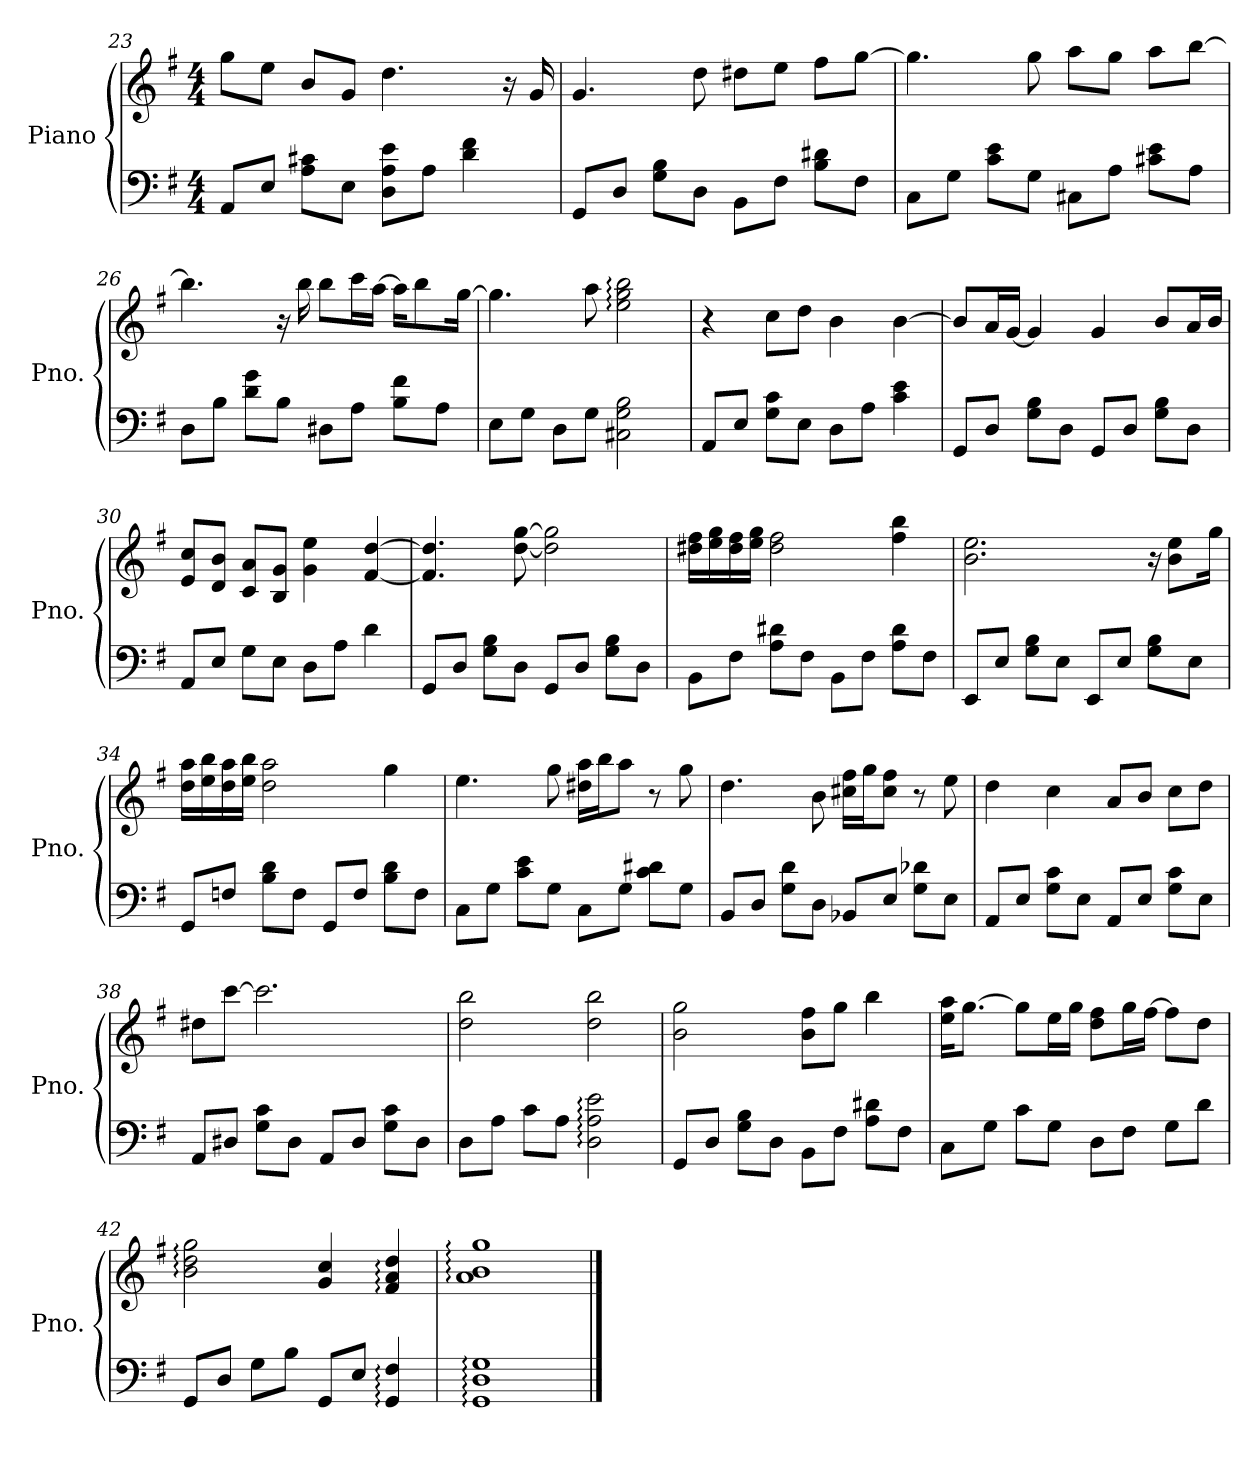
**kern	**kern
*part1	*part1
*staff2	*staff1
*I"Piano	*
*I'Pno.	*
*clefF4	*clefG2
*k[f#]	*k[f#]
*M4/4	*M4/4
=23	=23
8AA/L	8gg\L
8E/J	8ee\J
8A\ 8c#X\L	8b/L
8E\J	8g/J
8D\ 8A\ 8e\L	4.dd\
8A\J	.
4d\ 4f#\	.
.	16r
.	16g/
=24	=24
8GG/L	4.g/
8D/J	.
8G\ 8B\L	.
8D\J	8dd\
8BB\L	8dd#X\L
8F#\J	8ee\J
8B\ 8d#X\L	8ff#\L
8F#\J	[8gg\J
=25	=25
8C\L	4.gg\]
8G\J	.
8c\ 8e\L	.
8G\J	8gg\
8C#X\L	8aa\L
8A\J	8gg\J
8c#X\ 8e\L	8aa\L
8A\J	[8bb\J
!!LO:LB:g=z
=26	=26
8D\L	4.bb\]
8B\J	.
8d\ 8g\L	.
8B\J	16r
.	16bb\
8D#X\L	8bb\L
8A\J	16ccc\L
.	[16aa\JJ
8B\ 8f#\L	16aa\KL]
.	8bb\
8A\J	.
.	[16gg\Jk
=27	=27
8E\L	4.gg\]
8G\J	.
8D\L	.
8G\J	8aa\
2C#X\ 2G\ 2B\	2ee\: 2gg\: 2bb\:
=28	=28
8AA/L	4r
8E/J	.
8G\ 8c\L	8cc\L
8E\J	8dd\J
8D\L	4b\
8A\J	.
4c\ 4e\	[4b\
=29	=29
8GG/L	8b/L]
8D/J	16a/L
.	[16g/JJ
8G\ 8B\L	4g/]
8D\J	.
8GG/L	4g/
8D/J	.
8G\ 8B\L	8b/L
8D\J	16a/L
.	16b/JJ
=30	=30
8AA/L	8e/ 8cc/L
8E/J	8d/ 8b/J
8G\L	8c/ 8a/L
8E\J	8B/ 8g/J
8D\L	4g\ 4ee\
8A\J	.
4d\	[4f#/ [4dd/
!!LO:LB:g=z
=31	=31
8GG/L	4.f#/] 4.dd/]
8D/J	.
8G\ 8B\L	.
8D\J	[8dd\ [8gg\
8GG/L	2dd\] 2gg\]
8D/J	.
8G\ 8B\L	.
8D\J	.
=32	=32
8BB\L	16dd#X\ 16ff#\LL
.	16ee\ 16gg\
8F#\J	16dd#\ 16ff#\
.	16ee\ 16gg\JJ
8A\ 8d#X\L	2dd#\ 2ff#\
8F#\J	.
8BB\L	.
8F#\J	.
8A\ 8d#\L	4ff#\ 4bb\
8F#\J	.
=33	=33
8EE/L	2.b\ 2.ee\
8E/J	.
8G\ 8B\L	.
8E\J	.
8EE/L	.
8E/J	.
8G\ 8B\L	16r
.	8b\ 8ee\L
8E\J	.
.	16gg\Jk
=34	=34
8GG/L	16dd\ 16aa\LL
.	16ee\ 16bb\
8Fn/J	16dd\ 16aa\
.	16ee\ 16bb\JJ
8B\ 8d\L	2dd\ 2aa\
8F\J	.
8GG/L	.
8F/J	.
8B\ 8d\L	4gg\
8F\J	.
!!LO:LB:g=z
=35	=35
8C\L	4.ee\
8G\J	.
8c\ 8e\L	.
8G\J	8gg\
8C\L	16dd#X\ 16aa\LL
.	16bb\J
8G\J	8aa\J
8c\ 8d#X\L	8r
8G\J	8gg\
=36	=36
8BB/L	4.dd\
8D/J	.
8G\ 8d\L	.
8D\J	8b\
8BB-X/L	16cc#X\ 16ff#\LL
.	16gg\J
8E/J	8cc#\ 8ff#\J
8G\ 8d-X\L	8r
8E\J	8ee\
=37	=37
8AA/L	4dd\
8E/J	.
8G\ 8c\L	4cc\
8E\J	.
8AA/L	8a/L
8E/J	8b/J
8G\ 8c\L	8cc\L
8E\J	8dd\J
=38	=38
8AA/L	8dd#X\L
8D#X/J	[8ccc\J
8G\ 8c\L	2.ccc\]
8D#\J	.
8AA/L	.
8D#/J	.
8G\ 8c\L	.
8D#\J	.
!!LO:LB:g=z
=39	=39
8D\L	2dd\ 2bb\
8A\J	.
8c\L	.
8A\J	.
2D\: 2A\: 2e\:	2dd\ 2bb\
=40	=40
8GG/L	2b\ 2gg\
8D/J	.
8G\ 8B\L	.
8D\J	.
8BB\L	8b\ 8ff#\L
8F#\J	8gg\J
8A\ 8d#X\L	4bb\
8F#\J	.
=41	=41
8C\L	16ee\ 16aa\KL
.	[8.gg\J
8G\J	.
8c\L	8gg\L]
8G\J	16ee\L
.	16gg\JJ
8D\L	8dd\ 8ff#\L
8F#\J	16gg\L
.	[16ff#\JJ
8G\L	8ff#\L]
8d\J	8dd\J
=42	=42
8GG/L	2b\: 2dd\: 2gg\:
8D/J	.
8G\L	.
8B\J	.
8GG/L	4g/ 4cc/
8E/J	.
4GG/: 4F#/:	4f#/: 4a/: 4dd/:
=43	=43
1GG: 1D: 1G:	1a: 1b: 1gg:
==	==
*-	*-
